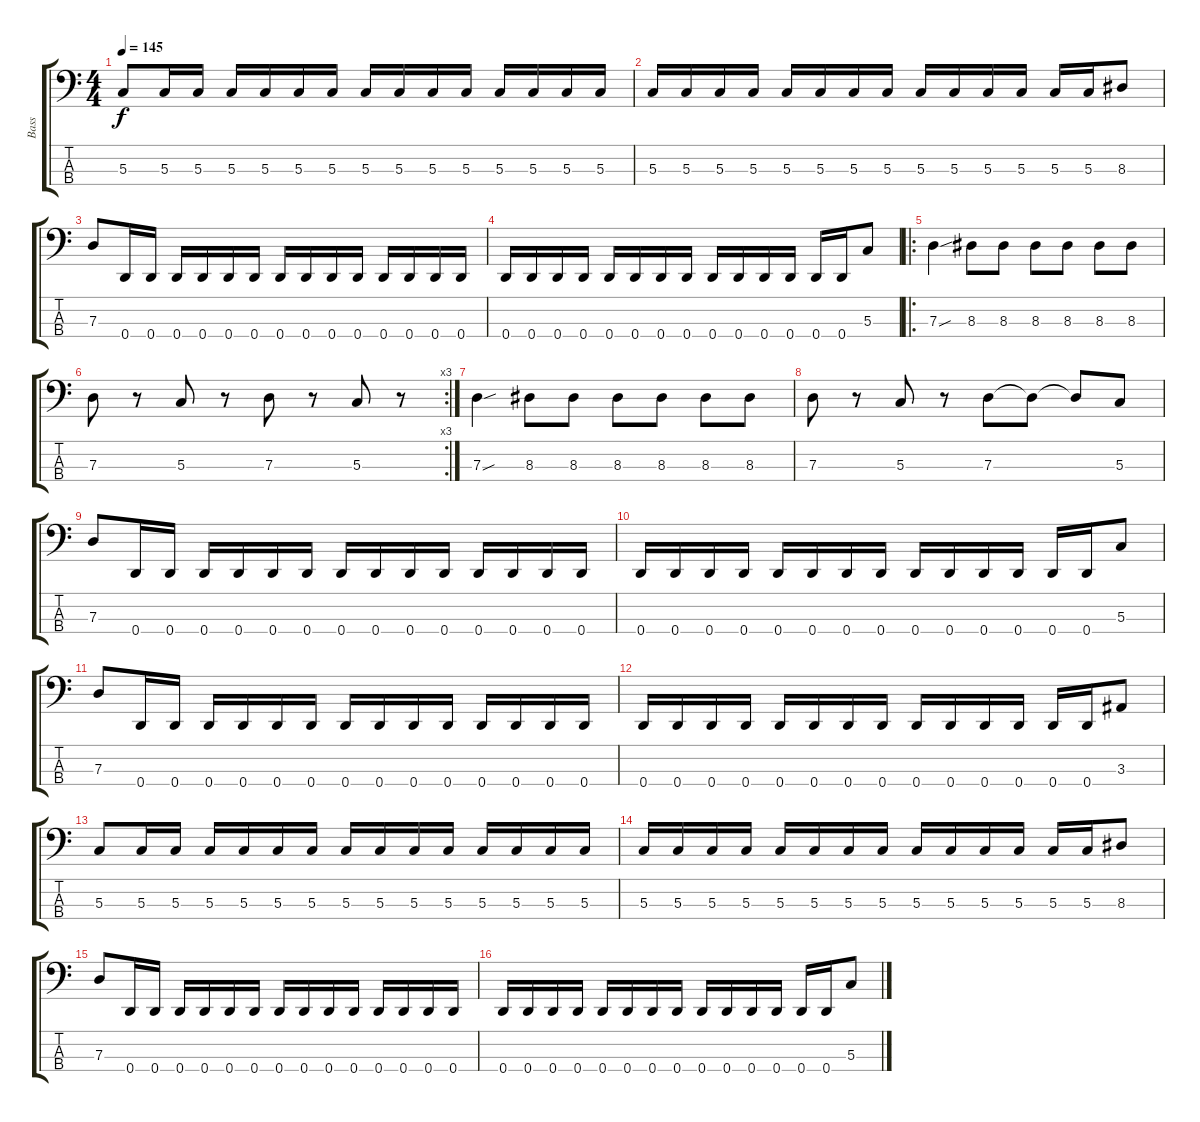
\track ("Bass" "Bass") {instrument electricbasspick}
\staff {score tabs}
\tuning (F2 C2 G1 D1) {hide}
\ts (4 4)
\tempo 145
\clef f4
\ks c
5.3.8{dy f} 5.3.16 5.3.16 5.3.16 5.3.16 5.3.16 5.3.16 5.3.16 5.3.16 5.3.16 5.3.16 5.3.16 5.3.16 5.3.16 5.3.16 |
5.3.16 5.3.16 5.3.16 5.3.16 5.3.16 5.3.16 5.3.16 5.3.16 5.3.16 5.3.16 5.3.16 5.3.16 5.3.16 5.3.16 8.3.8 |
7.3.8 0.4.16 0.4.16 0.4.16 0.4.16 0.4.16 0.4.16 0.4.16 0.4.16 0.4.16 0.4.16 0.4.16 0.4.16 0.4.16 0.4.16 |
0.4.16 0.4.16 0.4.16 0.4.16 0.4.16 0.4.16 0.4.16 0.4.16 0.4.16 0.4.16 0.4.16 0.4.16 0.4.16 0.4.16 5.3.8 |
\ro
7.3{sou}.4 8.3.8 8.3.8 8.3.8 8.3.8 8.3.8 8.3.8 |
\rc 3
7.3.8 r.8 5.3.8 r.8 7.3.8 r.8 5.3.8 r.8 |
7.3{sou}.4 8.3.8 8.3.8 8.3.8 8.3.8 8.3.8 8.3.8 |
7.3.8 r.8 5.3.8 r.8 7.3.8 7.3{t}.8 7.3{t}.8 5.3.8 |
7.3.8 0.4.16 0.4.16 0.4.16 0.4.16 0.4.16 0.4.16 0.4.16 0.4.16 0.4.16 0.4.16 0.4.16 0.4.16 0.4.16 0.4.16 |
0.4.16 0.4.16 0.4.16 0.4.16 0.4.16 0.4.16 0.4.16 0.4.16 0.4.16 0.4.16 0.4.16 0.4.16 0.4.16 0.4.16 5.3.8 |
7.3.8 0.4.16 0.4.16 0.4.16 0.4.16 0.4.16 0.4.16 0.4.16 0.4.16 0.4.16 0.4.16 0.4.16 0.4.16 0.4.16 0.4.16 |
0.4.16 0.4.16 0.4.16 0.4.16 0.4.16 0.4.16 0.4.16 0.4.16 0.4.16 0.4.16 0.4.16 0.4.16 0.4.16 0.4.16 3.3.8 |
5.3.8 5.3.16 5.3.16 5.3.16 5.3.16 5.3.16 5.3.16 5.3.16 5.3.16 5.3.16 5.3.16 5.3.16 5.3.16 5.3.16 5.3.16 |
5.3.16 5.3.16 5.3.16 5.3.16 5.3.16 5.3.16 5.3.16 5.3.16 5.3.16 5.3.16 5.3.16 5.3.16 5.3.16 5.3.16 8.3.8 |
7.3.8 0.4.16 0.4.16 0.4.16 0.4.16 0.4.16 0.4.16 0.4.16 0.4.16 0.4.16 0.4.16 0.4.16 0.4.16 0.4.16 0.4.16 |
0.4.16 0.4.16 0.4.16 0.4.16 0.4.16 0.4.16 0.4.16 0.4.16 0.4.16 0.4.16 0.4.16 0.4.16 0.4.16 0.4.16 5.3.8
